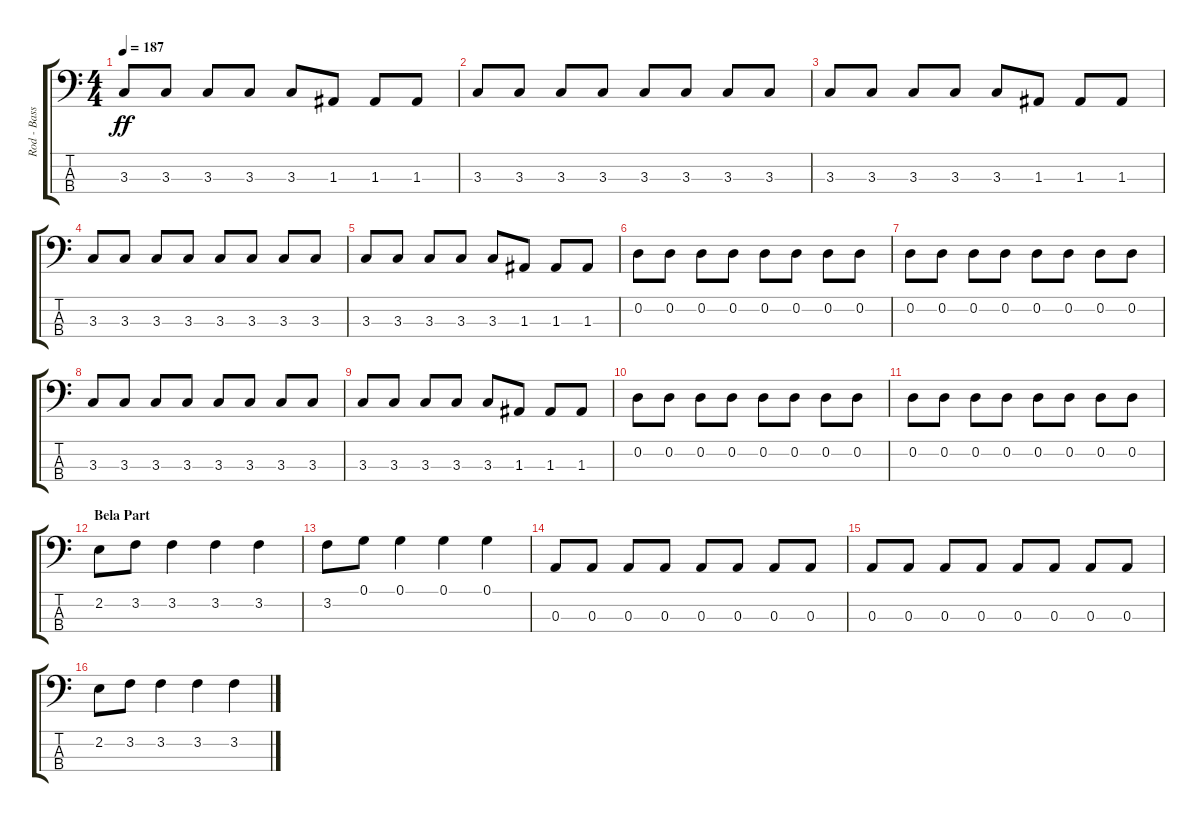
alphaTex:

\track ("Rod - Bass" "Rod - Bass") {instrument electricbassfinger}
\staff {score tabs}
\tuning (G2 D2 A1 E1) {hide}
\ts (4 4)
\tempo 187
\clef f4
\ks c
3.3.8{dy ff} 3.3.8 3.3.8 3.3.8 3.3.8 1.3.8 1.3.8 1.3.8 |
3.3.8 3.3.8 3.3.8 3.3.8 3.3.8 3.3.8 3.3.8 3.3.8 |
3.3.8 3.3.8 3.3.8 3.3.8 3.3.8 1.3.8 1.3.8 1.3.8 |
3.3.8 3.3.8 3.3.8 3.3.8 3.3.8 3.3.8 3.3.8 3.3.8 |
3.3.8 3.3.8 3.3.8 3.3.8 3.3.8 1.3.8 1.3.8 1.3.8 |
0.2.8 0.2.8 0.2.8 0.2.8 0.2.8 0.2.8 0.2.8 0.2.8 |
0.2.8 0.2.8 0.2.8 0.2.8 0.2.8 0.2.8 0.2.8 0.2.8 |
3.3.8 3.3.8 3.3.8 3.3.8 3.3.8 3.3.8 3.3.8 3.3.8 |
3.3.8 3.3.8 3.3.8 3.3.8 3.3.8 1.3.8 1.3.8 1.3.8 |
0.2.8 0.2.8 0.2.8 0.2.8 0.2.8 0.2.8 0.2.8 0.2.8 |
0.2.8 0.2.8 0.2.8 0.2.8 0.2.8 0.2.8 0.2.8 0.2.8 |
\section ("" "Bela Part")
2.2.8 3.2.8 3.2.4 3.2.4 3.2.4 |
3.2.8 0.1.8 0.1.4 0.1.4 0.1.4 |
0.3.8 0.3.8 0.3.8 0.3.8 0.3.8 0.3.8 0.3.8 0.3.8 |
0.3.8 0.3.8 0.3.8 0.3.8 0.3.8 0.3.8 0.3.8 0.3.8 |
2.2.8 3.2.8 3.2.4 3.2.4 3.2.4
